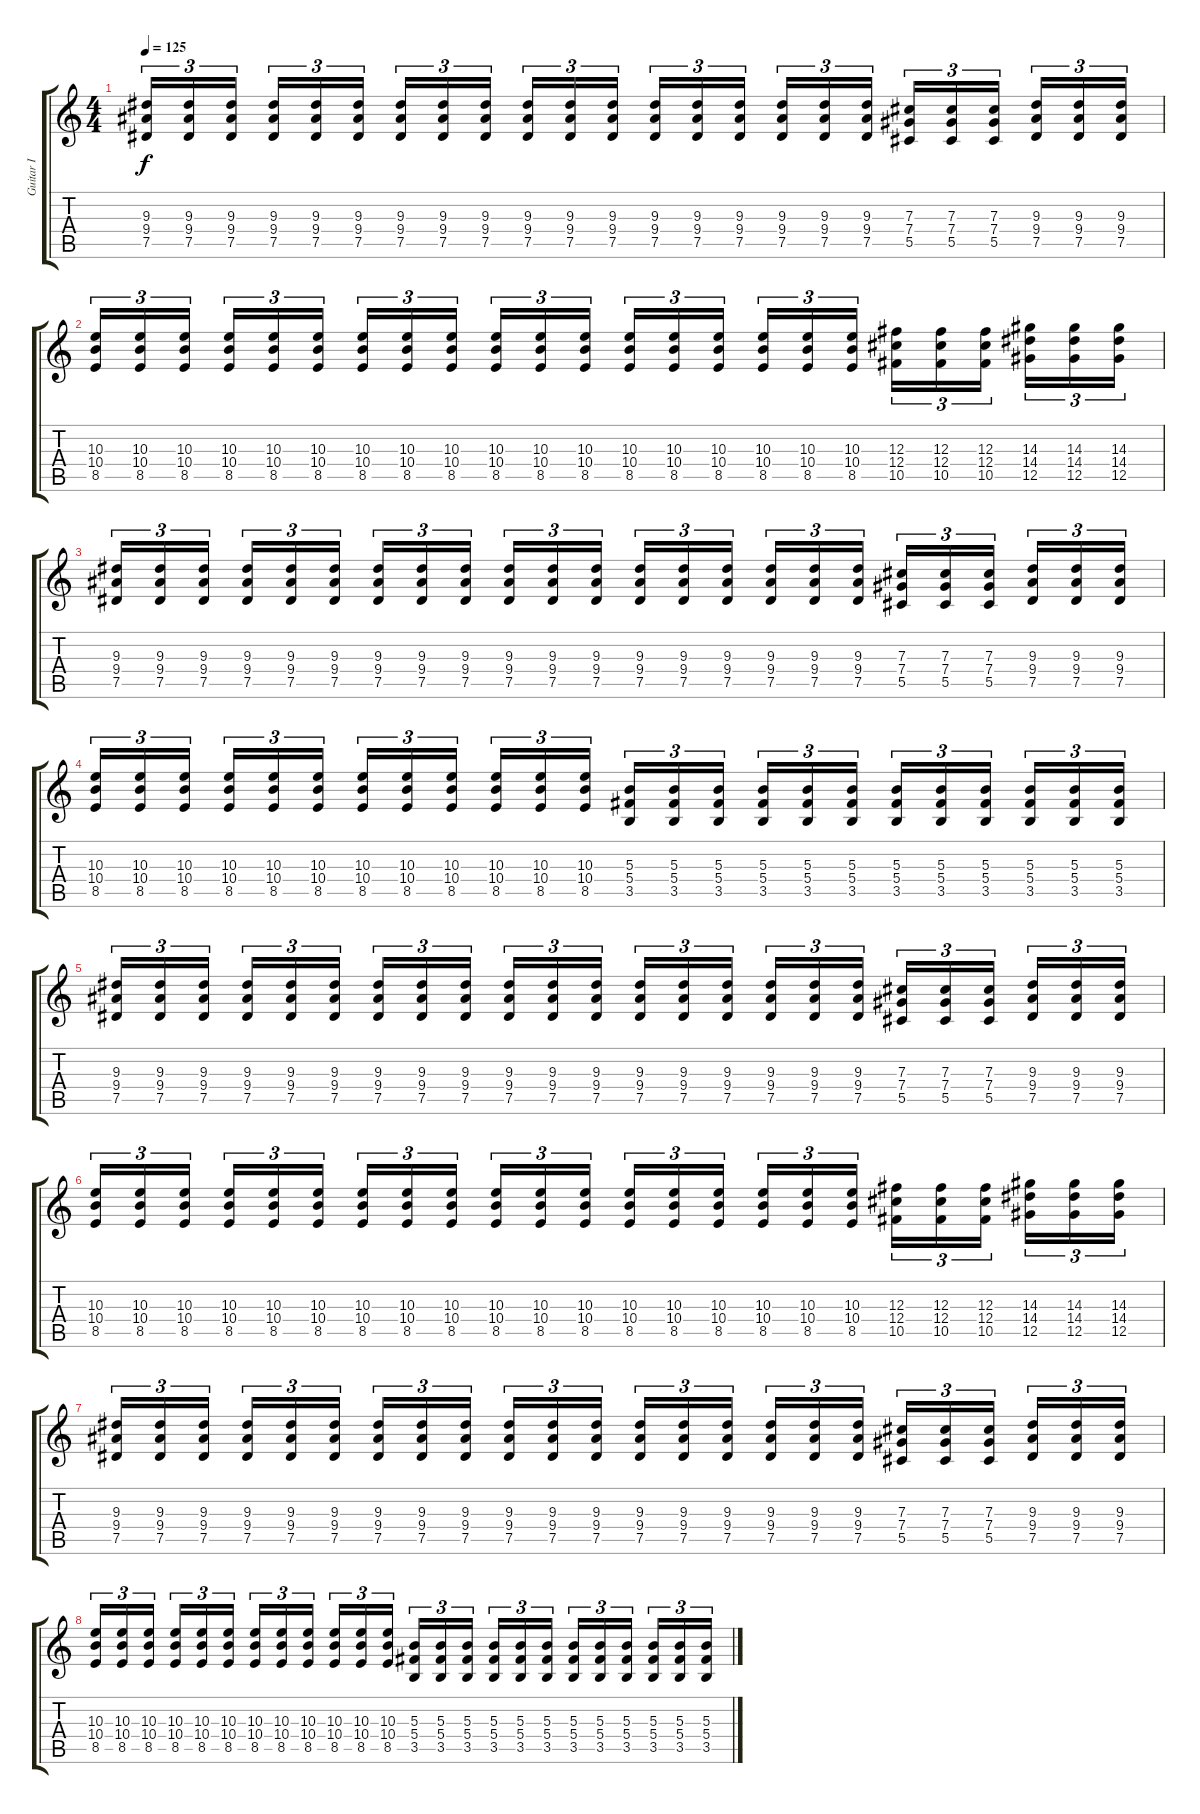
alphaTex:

\track ("Guitar I" "Guitar I") {instrument distortionguitar}
\staff {score tabs}
\tuning (Eb4 Bb3 Gb3 Db3 Ab2 Eb2) {hide}
\ts (4 4)
\tempo 125
\clef g2
\ks c
(9.3 9.4 7.5).16{tu (3 2) dy f} (9.3 9.4 7.5).16{tu (3 2)} (9.3 9.4 7.5).16{tu (3 2)} (9.3 9.4 7.5).16{tu (3 2)} (9.3 9.4 7.5).16{tu (3 2)} (9.3 9.4 7.5).16{tu (3 2)} (9.3 9.4 7.5).16{tu (3 2)} (9.3 9.4 7.5).16{tu (3 2)} (9.3 9.4 7.5).16{tu (3 2)} (9.3 9.4 7.5).16{tu (3 2)} (9.3 9.4 7.5).16{tu (3 2)} (9.3 9.4 7.5).16{tu (3 2)} (9.3 9.4 7.5).16{tu (3 2)} (9.3 9.4 7.5).16{tu (3 2)} (9.3 9.4 7.5).16{tu (3 2)} (9.3 9.4 7.5).16{tu (3 2)} (9.3 9.4 7.5).16{tu (3 2)} (9.3 9.4 7.5).16{tu (3 2)} (7.3 7.4 5.5).16{tu (3 2)} (7.3 7.4 5.5).16{tu (3 2)} (7.3 7.4 5.5).16{tu (3 2)} (9.3 9.4 7.5).16{tu (3 2)} (9.3 9.4 7.5).16{tu (3 2)} (9.3 9.4 7.5).16{tu (3 2)} |
(10.3 10.4 8.5).16{tu (3 2)} (10.3 10.4 8.5).16{tu (3 2)} (10.3 10.4 8.5).16{tu (3 2)} (10.3 10.4 8.5).16{tu (3 2)} (10.3 10.4 8.5).16{tu (3 2)} (10.3 10.4 8.5).16{tu (3 2)} (10.3 10.4 8.5).16{tu (3 2)} (10.3 10.4 8.5).16{tu (3 2)} (10.3 10.4 8.5).16{tu (3 2)} (10.3 10.4 8.5).16{tu (3 2)} (10.3 10.4 8.5).16{tu (3 2)} (10.3 10.4 8.5).16{tu (3 2)} (10.3 10.4 8.5).16{tu (3 2)} (10.3 10.4 8.5).16{tu (3 2)} (10.3 10.4 8.5).16{tu (3 2)} (10.3 10.4 8.5).16{tu (3 2)} (10.3 10.4 8.5).16{tu (3 2)} (10.3 10.4 8.5).16{tu (3 2)} (12.3 12.4 10.5).16{tu (3 2)} (12.3 12.4 10.5).16{tu (3 2)} (12.3 12.4 10.5).16{tu (3 2)} (14.3 14.4 12.5).16{tu (3 2)} (14.3 14.4 12.5).16{tu (3 2)} (14.3 14.4 12.5).16{tu (3 2)} |
(9.3 9.4 7.5).16{tu (3 2)} (9.3 9.4 7.5).16{tu (3 2)} (9.3 9.4 7.5).16{tu (3 2)} (9.3 9.4 7.5).16{tu (3 2)} (9.3 9.4 7.5).16{tu (3 2)} (9.3 9.4 7.5).16{tu (3 2)} (9.3 9.4 7.5).16{tu (3 2)} (9.3 9.4 7.5).16{tu (3 2)} (9.3 9.4 7.5).16{tu (3 2)} (9.3 9.4 7.5).16{tu (3 2)} (9.3 9.4 7.5).16{tu (3 2)} (9.3 9.4 7.5).16{tu (3 2)} (9.3 9.4 7.5).16{tu (3 2)} (9.3 9.4 7.5).16{tu (3 2)} (9.3 9.4 7.5).16{tu (3 2)} (9.3 9.4 7.5).16{tu (3 2)} (9.3 9.4 7.5).16{tu (3 2)} (9.3 9.4 7.5).16{tu (3 2)} (7.3 7.4 5.5).16{tu (3 2)} (7.3 7.4 5.5).16{tu (3 2)} (7.3 7.4 5.5).16{tu (3 2)} (9.3 9.4 7.5).16{tu (3 2)} (9.3 9.4 7.5).16{tu (3 2)} (9.3 9.4 7.5).16{tu (3 2)} |
(10.3 10.4 8.5).16{tu (3 2)} (10.3 10.4 8.5).16{tu (3 2)} (10.3 10.4 8.5).16{tu (3 2)} (10.3 10.4 8.5).16{tu (3 2)} (10.3 10.4 8.5).16{tu (3 2)} (10.3 10.4 8.5).16{tu (3 2)} (10.3 10.4 8.5).16{tu (3 2)} (10.3 10.4 8.5).16{tu (3 2)} (10.3 10.4 8.5).16{tu (3 2)} (10.3 10.4 8.5).16{tu (3 2)} (10.3 10.4 8.5).16{tu (3 2)} (10.3 10.4 8.5).16{tu (3 2)} (5.3 5.4 3.5).16{tu (3 2)} (5.3 5.4 3.5).16{tu (3 2)} (5.3 5.4 3.5).16{tu (3 2)} (5.3 5.4 3.5).16{tu (3 2)} (5.3 5.4 3.5).16{tu (3 2)} (5.3 5.4 3.5).16{tu (3 2)} (5.3 5.4 3.5).16{tu (3 2)} (5.3 5.4 3.5).16{tu (3 2)} (5.3 5.4 3.5).16{tu (3 2)} (5.3 5.4 3.5).16{tu (3 2)} (5.3 5.4 3.5).16{tu (3 2)} (5.3 5.4 3.5).16{tu (3 2)} |
(9.3 9.4 7.5).16{tu (3 2)} (9.3 9.4 7.5).16{tu (3 2)} (9.3 9.4 7.5).16{tu (3 2)} (9.3 9.4 7.5).16{tu (3 2)} (9.3 9.4 7.5).16{tu (3 2)} (9.3 9.4 7.5).16{tu (3 2)} (9.3 9.4 7.5).16{tu (3 2)} (9.3 9.4 7.5).16{tu (3 2)} (9.3 9.4 7.5).16{tu (3 2)} (9.3 9.4 7.5).16{tu (3 2)} (9.3 9.4 7.5).16{tu (3 2)} (9.3 9.4 7.5).16{tu (3 2)} (9.3 9.4 7.5).16{tu (3 2)} (9.3 9.4 7.5).16{tu (3 2)} (9.3 9.4 7.5).16{tu (3 2)} (9.3 9.4 7.5).16{tu (3 2)} (9.3 9.4 7.5).16{tu (3 2)} (9.3 9.4 7.5).16{tu (3 2)} (7.3 7.4 5.5).16{tu (3 2)} (7.3 7.4 5.5).16{tu (3 2)} (7.3 7.4 5.5).16{tu (3 2)} (9.3 9.4 7.5).16{tu (3 2)} (9.3 9.4 7.5).16{tu (3 2)} (9.3 9.4 7.5).16{tu (3 2)} |
(10.3 10.4 8.5).16{tu (3 2)} (10.3 10.4 8.5).16{tu (3 2)} (10.3 10.4 8.5).16{tu (3 2)} (10.3 10.4 8.5).16{tu (3 2)} (10.3 10.4 8.5).16{tu (3 2)} (10.3 10.4 8.5).16{tu (3 2)} (10.3 10.4 8.5).16{tu (3 2)} (10.3 10.4 8.5).16{tu (3 2)} (10.3 10.4 8.5).16{tu (3 2)} (10.3 10.4 8.5).16{tu (3 2)} (10.3 10.4 8.5).16{tu (3 2)} (10.3 10.4 8.5).16{tu (3 2)} (10.3 10.4 8.5).16{tu (3 2)} (10.3 10.4 8.5).16{tu (3 2)} (10.3 10.4 8.5).16{tu (3 2)} (10.3 10.4 8.5).16{tu (3 2)} (10.3 10.4 8.5).16{tu (3 2)} (10.3 10.4 8.5).16{tu (3 2)} (12.3 12.4 10.5).16{tu (3 2)} (12.3 12.4 10.5).16{tu (3 2)} (12.3 12.4 10.5).16{tu (3 2)} (14.3 14.4 12.5).16{tu (3 2)} (14.3 14.4 12.5).16{tu (3 2)} (14.3 14.4 12.5).16{tu (3 2)} |
(9.3 9.4 7.5).16{tu (3 2)} (9.3 9.4 7.5).16{tu (3 2)} (9.3 9.4 7.5).16{tu (3 2)} (9.3 9.4 7.5).16{tu (3 2)} (9.3 9.4 7.5).16{tu (3 2)} (9.3 9.4 7.5).16{tu (3 2)} (9.3 9.4 7.5).16{tu (3 2)} (9.3 9.4 7.5).16{tu (3 2)} (9.3 9.4 7.5).16{tu (3 2)} (9.3 9.4 7.5).16{tu (3 2)} (9.3 9.4 7.5).16{tu (3 2)} (9.3 9.4 7.5).16{tu (3 2)} (9.3 9.4 7.5).16{tu (3 2)} (9.3 9.4 7.5).16{tu (3 2)} (9.3 9.4 7.5).16{tu (3 2)} (9.3 9.4 7.5).16{tu (3 2)} (9.3 9.4 7.5).16{tu (3 2)} (9.3 9.4 7.5).16{tu (3 2)} (7.3 7.4 5.5).16{tu (3 2)} (7.3 7.4 5.5).16{tu (3 2)} (7.3 7.4 5.5).16{tu (3 2)} (9.3 9.4 7.5).16{tu (3 2)} (9.3 9.4 7.5).16{tu (3 2)} (9.3 9.4 7.5).16{tu (3 2)} |
(10.3 10.4 8.5).16{tu (3 2)} (10.3 10.4 8.5).16{tu (3 2)} (10.3 10.4 8.5).16{tu (3 2)} (10.3 10.4 8.5).16{tu (3 2)} (10.3 10.4 8.5).16{tu (3 2)} (10.3 10.4 8.5).16{tu (3 2)} (10.3 10.4 8.5).16{tu (3 2)} (10.3 10.4 8.5).16{tu (3 2)} (10.3 10.4 8.5).16{tu (3 2)} (10.3 10.4 8.5).16{tu (3 2)} (10.3 10.4 8.5).16{tu (3 2)} (10.3 10.4 8.5).16{tu (3 2)} (5.3 5.4 3.5).16{tu (3 2)} (5.3 5.4 3.5).16{tu (3 2)} (5.3 5.4 3.5).16{tu (3 2)} (5.3 5.4 3.5).16{tu (3 2)} (5.3 5.4 3.5).16{tu (3 2)} (5.3 5.4 3.5).16{tu (3 2)} (5.3 5.4 3.5).16{tu (3 2)} (5.3 5.4 3.5).16{tu (3 2)} (5.3 5.4 3.5).16{tu (3 2)} (5.3 5.4 3.5).16{tu (3 2)} (5.3 5.4 3.5).16{tu (3 2)} (5.3 5.4 3.5).16{tu (3 2)}
